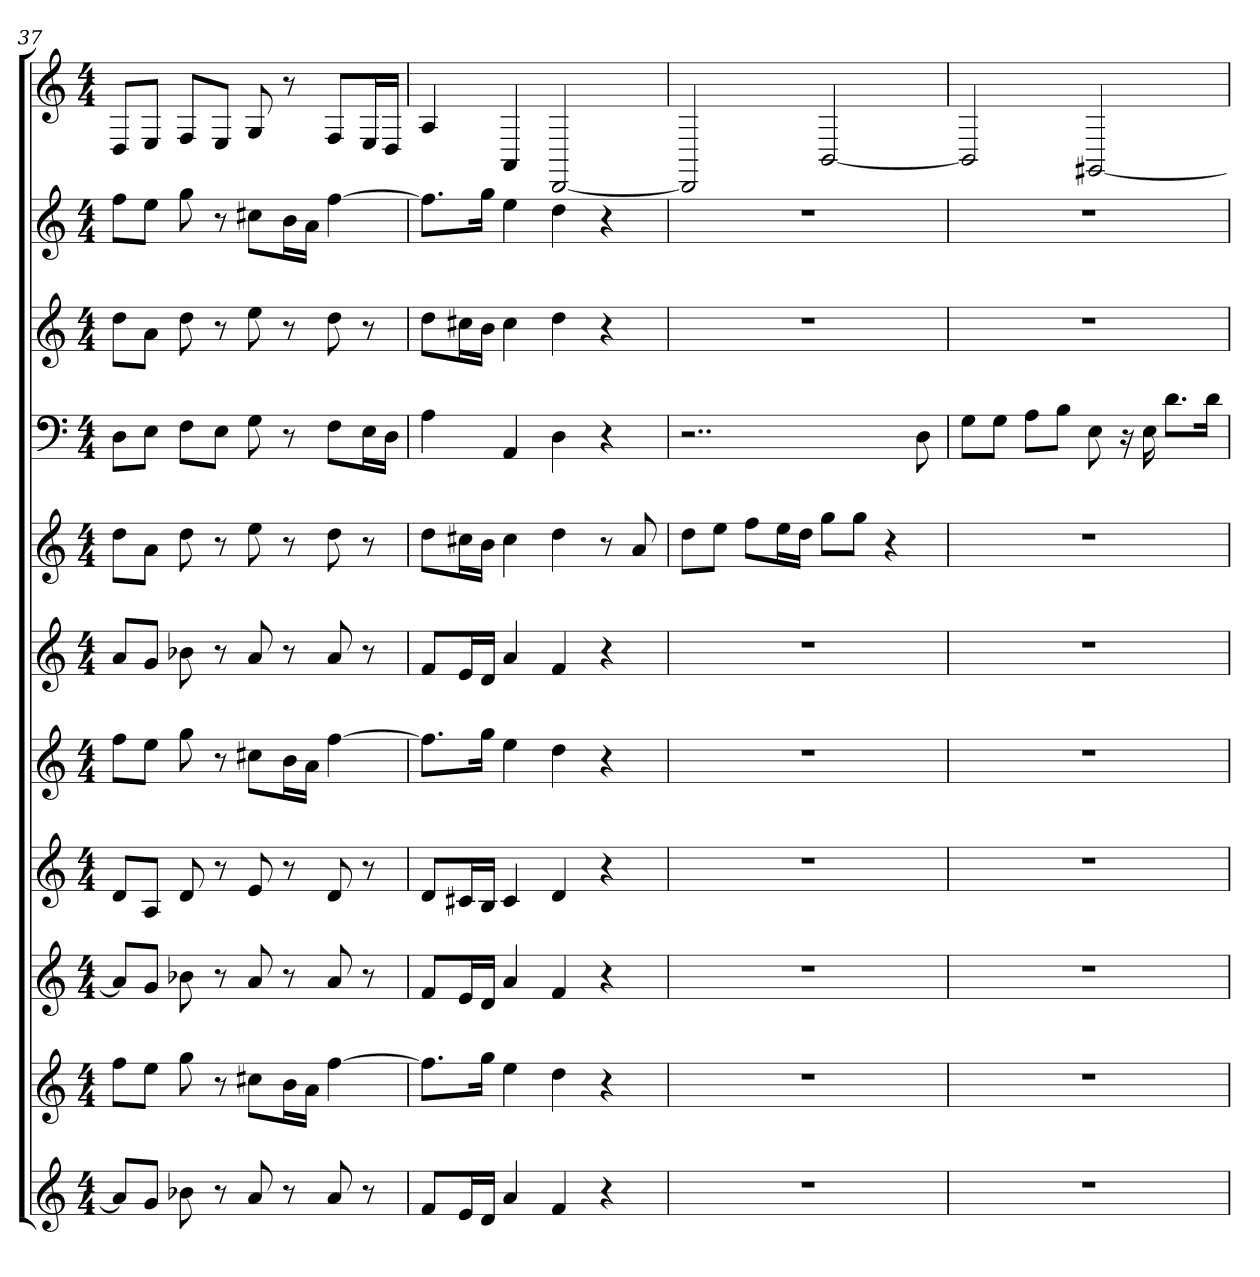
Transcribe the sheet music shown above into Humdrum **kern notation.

**kern	**kern	**kern	**kern	**kern	**kern	**kern	**kern	**kern	**kern	**kern
*part11	*part10	*part9	*part8	*part7	*part6	*part5	*part4	*part3	*part2	*part1
*staff11	*staff10	*staff9	*staff8	*staff7	*staff6	*staff5	*staff4	*staff3	*staff2	*staff1
*clefG2	*clefG2	*clefG2	*clefG2	*clefG2	*clefG2	*clefG2	*clefF4	*clefG2	*clefG2	*clefG2
*k[]	*k[]	*k[]	*k[]	*k[]	*k[]	*k[]	*k[]	*k[]	*k[]	*k[]
*a:	*a:	*a:	*a:	*a:	*a:	*a:	*a:	*a:	*a:	*a:
*M4/4	*M4/4	*M4/4	*M4/4	*M4/4	*M4/4	*M4/4	*M4/4	*M4/4	*M4/4	*M4/4
=37	=37	=37	=37	=37	=37	=37	=37	=37	=37	=37
8a/L]	8ff\L	8a/L]	8d/L	8ff\L	8a/L	8dd\L	8D\L	8dd\L	8ff\L	8D/L
8g/J	8ee\J	8g/J	8A/J	8ee\J	8g/J	8a\J	8E\J	8a\J	8ee\J	8E/J
8b-X	8gg	8b-X	8d	8gg	8b-X	8dd	8F\L	8dd	8gg	8F/L
8r	8r	8r	8r	8r	8r	8r	8E\J	8r	8r	8E/J
8a	8cc#X\L	8a	8e	8cc#X\L	8a	8ee	8G	8ee	8cc#X\L	8G
8r	16b\L	8r	8r	16b\L	8r	8r	8r	8r	16b\L	8r
.	16a\JJ	.	.	16a\JJ	.	.	.	.	16a\JJ	.
8a	[4ff	8a	8d	[4ff	8a	8dd	8F\L	8dd	[4ff	8F/L
8r	.	8r	8r	.	8r	8r	16E\L	8r	.	16E/L
.	.	.	.	.	.	.	16D\JJ	.	.	16D/JJ
=38	=38	=38	=38	=38	=38	=38	=38	=38	=38	=38
8f/L	8.ff\L]	8f/L	8d/L	8.ff\L]	8f/L	8dd\L	4A	8dd\L	8.ff\L]	4A
16e/L	.	16e/L	16c#X/L	.	16e/L	16cc#X\L	.	16cc#X\L	.	.
16d/JJ	16gg\Jk	16d/JJ	16B/JJ	16gg\Jk	16d/JJ	16b\JJ	.	16b\JJ	16gg\Jk	.
4a	4ee	4a	4c#	4ee	4a	4cc#	4AA	4cc#	4ee	4AA
4f	4dd	4f	4d	4dd	4f	4dd	4D	4dd	4dd	[2DD
4r	4r	4r	4r	4r	4r	8r	4r	4r	4r	.
.	.	.	.	.	.	8a	.	.	.	.
=39	=39	=39	=39	=39	=39	=39	=39	=39	=39	=39
1r	1r	1r	1r	1r	1r	8dd\L	2..r	1r	1r	2DD]
.	.	.	.	.	.	8ee\J	.	.	.	.
.	.	.	.	.	.	8ff\L	.	.	.	.
.	.	.	.	.	.	16ee\L	.	.	.	.
.	.	.	.	.	.	16dd\JJ	.	.	.	.
.	.	.	.	.	.	8gg\L	.	.	.	[2BB
.	.	.	.	.	.	8gg\J	.	.	.	.
.	.	.	.	.	.	4r	.	.	.	.
.	.	.	.	.	.	.	8D	.	.	.
=40	=40	=40	=40	=40	=40	=40	=40	=40	=40	=40
1r	1r	1r	1r	1r	1r	1r	8G\L	1r	1r	2BB]
.	.	.	.	.	.	.	8G\J	.	.	.
.	.	.	.	.	.	.	8A\L	.	.	.
.	.	.	.	.	.	.	8B\J	.	.	.
.	.	.	.	.	.	.	8E	.	.	[2GG#X
.	.	.	.	.	.	.	16r	.	.	.
.	.	.	.	.	.	.	16E	.	.	.
.	.	.	.	.	.	.	8.d\L	.	.	.
.	.	.	.	.	.	.	16d\Jk	.	.	.
=	=	=	=	=	=	=	=	=	=	=
*-	*-	*-	*-	*-	*-	*-	*-	*-	*-	*-
